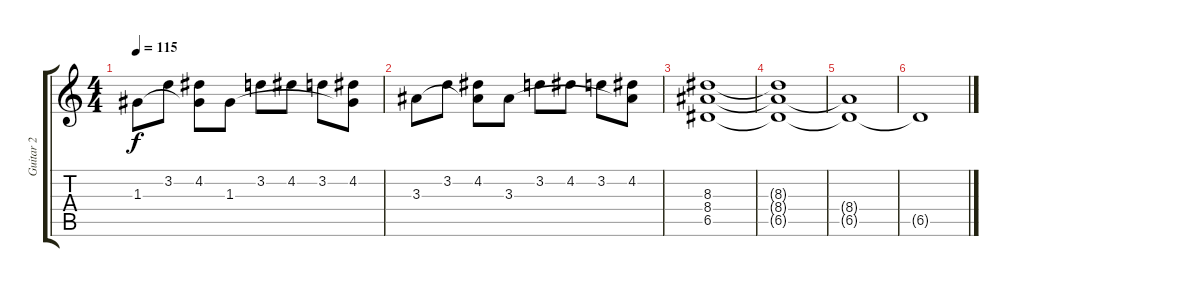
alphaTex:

\track ("Guitar 2" "Guitar 2") {instrument distortionguitar}
\staff {score tabs}
\tuning (E4 B3 G3 D3 A2 E2) {hide}
\ts (4 4)
\tempo 115
\clef g2
\ks c
1.3.8{dy f} 3.2.8 (4.2 1.3{t}).8 1.3.8 3.2.8 4.2.8 3.2.8 (4.2 1.3{t}).8 |
3.3.8 3.2.8 (4.2 3.3{t}).8 3.3.8 3.2.8 4.2.8 3.2.8 (4.2 3.3{t}).8 |
(8.3 8.4 6.5).1 |
(8.3{t} 8.4{t} 6.5{t}).1 |
(8.4{t} 6.5{t}).1 |
6.5{t}.1
